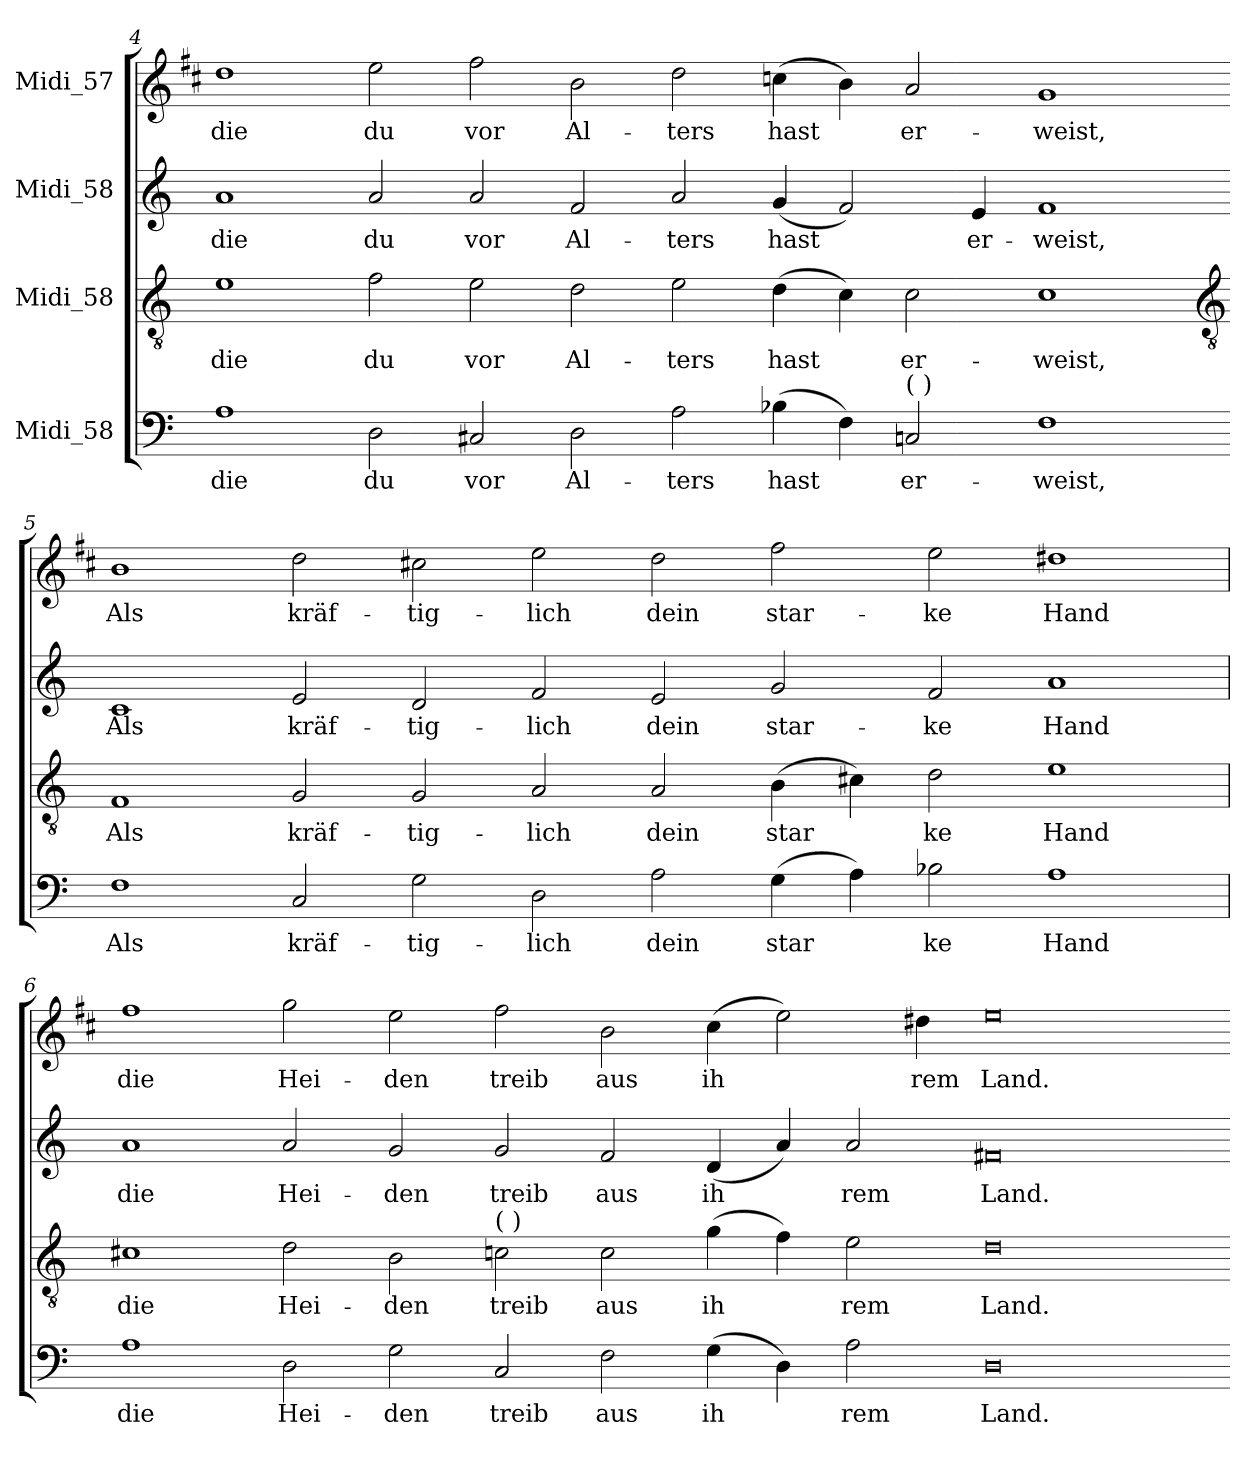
**kern	**text	**kern	**text	**kern	**text	**kern	**text
*part4	*part4	*part3	*part3	*part2	*part2	*part1	*part1
*staff4	*staff4	*staff3	*staff3	*staff2	*staff2	*staff1	*staff1
*I"Midi_58	*	*I"Midi_58	*	*I"Midi_58	*	*I"Midi_57	*
*clefF4	*	*clefGv2	*	*clefG2	*	*clefG2	*
*	*	*	*	*	*	*ITrd1c2	*
*k[]	*	*k[]	*	*k[]	*	*k[]	*
*C:	*	*C:	*	*C:	*	*C:	*
=4	=4	=4	=4	=4	=4	=4	=4
!	!LO:LY:b	!	!LO:LY:b	!	!LO:LY:b	!	!LO:LY:b
1A	die	1e	die	1a	die	1cc	die
!	!LO:LY:b	!	!LO:LY:b	!	!LO:LY:b	!	!LO:LY:b
2D	du	2f	du	2a	du	2dd	du
!	!LO:LY:b	!	!LO:LY:b	!	!LO:LY:b	!	!LO:LY:b
2C#X	vor	2e	vor	2a	vor	2ee	vor
!	!LO:LY:b	!	!LO:LY:b	!	!LO:LY:b	!	!LO:LY:b
2D	Al-	2d	Al-	2f	Al-	2a	Al-
!	!LO:LY:b	!	!LO:LY:b	!	!LO:LY:b	!	!LO:LY:b
2A	-ters	2e	-ters	2a	-ters	2cc	-ters
!	!LO:LY:b	!	!LO:LY:b	!	!LO:LY:b	!	!LO:LY:b
(>4B-X	hast	(>4d	hast	(<4g	hast	(>4b-X	hast
4F)	.	4c)	.	2f)	.	4a)	.
!LO:TX:a:t=(  )	!	!	!	!	!	!	!
!	!LO:LY:b	!	!LO:LY:b	!	!	!	!LO:LY:b
2C	er-	2c	er-	.	.	2g	er-
!	!	!	!	!	!LO:LY:b	!	!
.	.	.	.	4e	er-	.	.
!	!LO:LY:b	!	!LO:LY:b	!	!LO:LY:b	!	!LO:LY:b
1F	-weist,	1c	-weist,	1f	-weist,	1f	-weist,
!!LO:LB:g=z
=5-	=5-	=5-	=5-	=5-	=5-	=5-	=5-
*	*	*clefGv2	*	*	*	*	*
!	!LO:LY:b	!	!LO:LY:b	!	!LO:LY:b	!	!LO:LY:b
1F	Als	1F	Als	1c	Als	1a	Als
!	!LO:LY:b	!	!LO:LY:b	!	!LO:LY:b	!	!LO:LY:b
2C	kräf-	2G	kräf-	2e	kräf-	2cc	kräf-
!	!LO:LY:b	!	!LO:LY:b	!	!LO:LY:b	!	!LO:LY:b
2G	-tig-	2G	-tig-	2d	-tig-	2b	-tig-
!	!LO:LY:b	!	!LO:LY:b	!	!LO:LY:b	!	!LO:LY:b
2D	-lich	2A	-lich	2f	-lich	2dd	-lich
!	!LO:LY:b	!	!LO:LY:b	!	!LO:LY:b	!	!LO:LY:b
2A	dein	2A	dein	2e	dein	2cc	dein
!	!LO:LY:b	!	!LO:LY:b	!	!LO:LY:b	!	!LO:LY:b
(>4G	star	(>4B	star	2g	star-	2ee	star-
4A)	.	4c#X)	.	.	.	.	.
!	!LO:LY:b	!	!LO:LY:b	!	!LO:LY:b	!	!LO:LY:b
2B-X	ke	2d	ke	2f	-ke	2dd	-ke
!	!LO:LY:b	!	!LO:LY:b	!	!LO:LY:b	!	!LO:LY:b
1A	Hand	1e	Hand	1a	Hand	1cc#X	Hand
=6	=6	=6	=6	=6	=6	=6	=6
!	!LO:LY:b	!	!LO:LY:b	!	!LO:LY:b	!	!LO:LY:b
1A	die	1c#X	die	1a	die	1ee	die
!	!LO:LY:b	!	!LO:LY:b	!	!LO:LY:b	!	!LO:LY:b
2D	Hei-	2d	Hei-	2a	Hei-	2ff	Hei-
!	!LO:LY:b	!	!LO:LY:b	!	!LO:LY:b	!	!LO:LY:b
2G	-den	2B	-den	2g	-den	2dd	-den
!	!	!LO:TX:a:t=(  )	!	!	!	!	!
!	!LO:LY:b	!	!LO:LY:b	!	!LO:LY:b	!	!LO:LY:b
2C	treib	2c	treib	2g	treib	2ee	treib
!	!LO:LY:b	!	!LO:LY:b	!	!LO:LY:b	!	!LO:LY:b
2F	aus	2c	aus	2f	aus	2a	aus
!	!LO:LY:b	!	!LO:LY:b	!	!LO:LY:b	!	!LO:LY:b
(>4G	ih	(>4g	ih	(<4d	ih	(>4b	ih
4D)	.	4f)	.	4a)	.	2dd)	.
!	!LO:LY:b	!	!LO:LY:b	!	!LO:LY:b	!	!
2A	rem	2e	rem	2a	rem	.	.
!	!	!	!	!	!	!	!LO:LY:b
.	.	.	.	.	.	4cc#X	rem
!	!LO:LY:b	!	!LO:LY:b	!	!LO:LY:b	!	!LO:LY:b
0D	Land.	0d	Land.	0f#X	Land.	0dd	Land.
=-	=-	=-	=-	=-	=-	=-	=-
*-	*-	*-	*-	*-	*-	*-	*-
